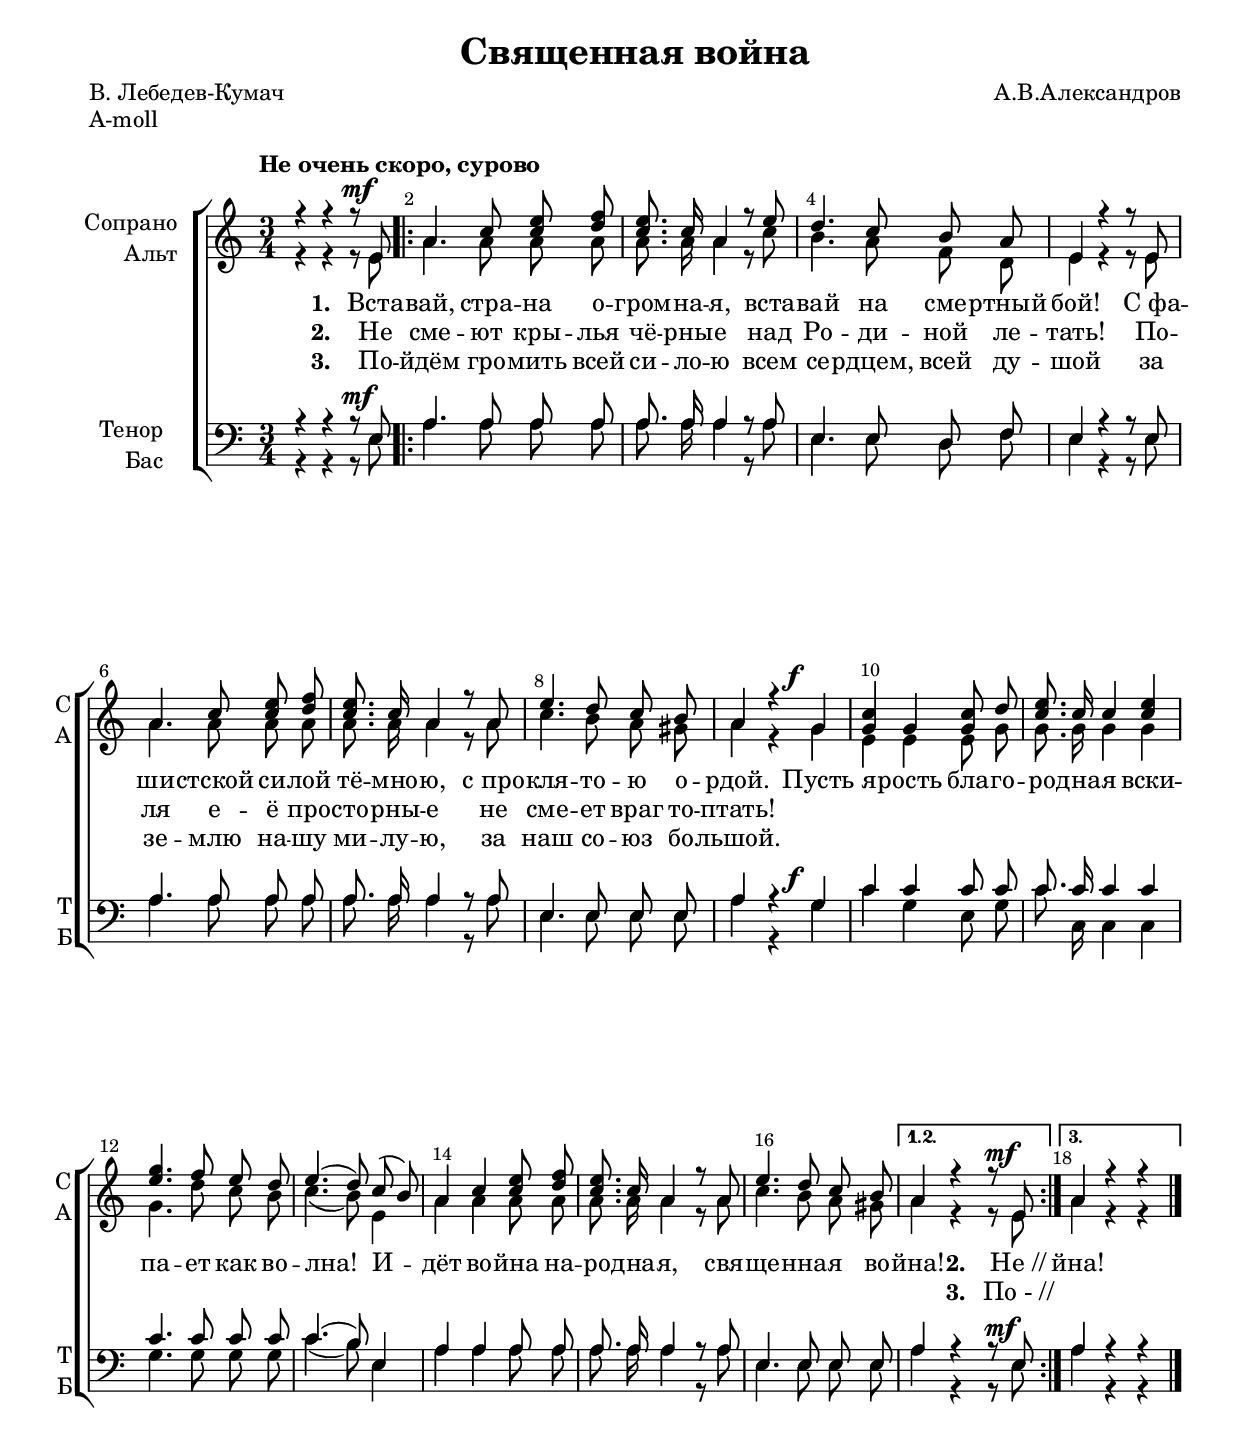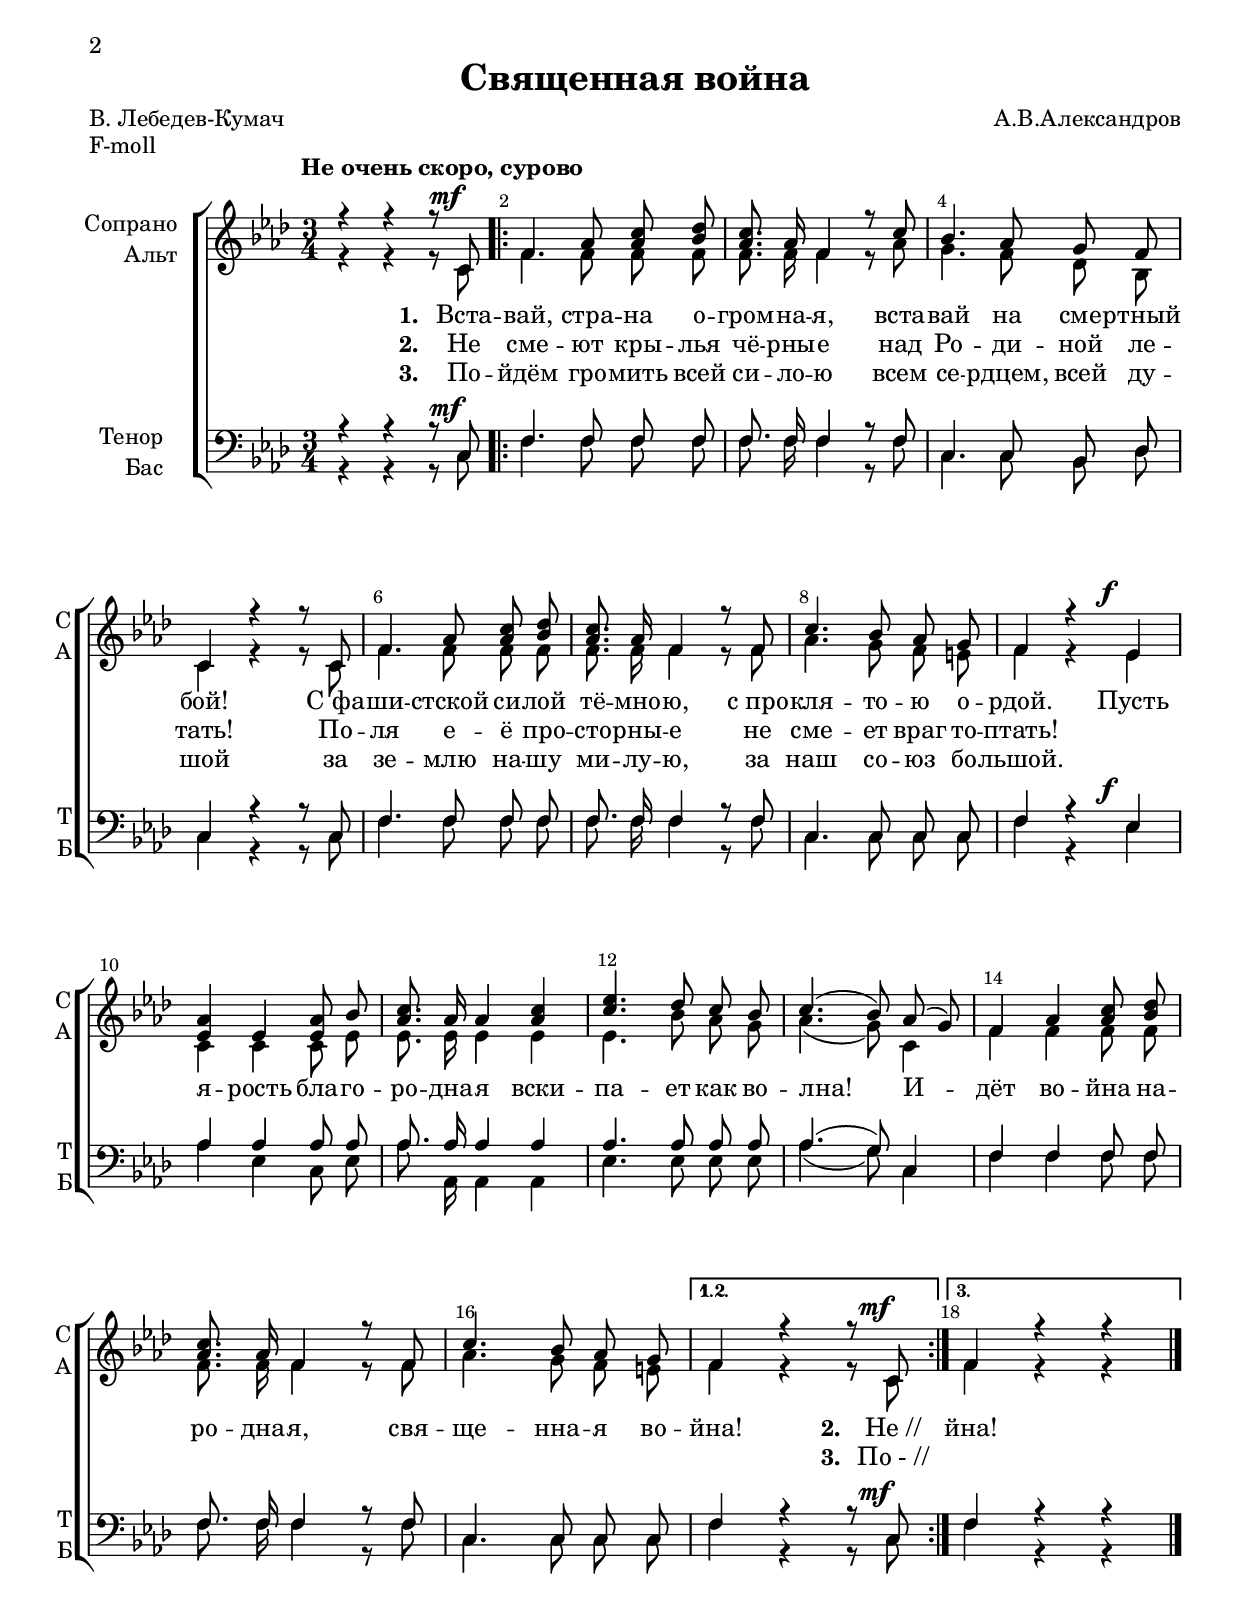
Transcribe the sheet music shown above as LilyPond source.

\version "2.18.2"

% закомментируйте строку ниже, чтобы получался pdf с навигацией
#(ly:set-option 'point-and-click #f)
#(ly:set-option 'midi-extension "mid")
#(set-default-paper-size "a4")
%#(set-global-staff-size 18)

\header {
  title = "Священная война"
  composer = "А.В.Александров"
  poet = "В. Лебедев-Кумач"
  % Удалить строку версии LilyPond 
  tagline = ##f
}


abr = { \break }
abr = {}

%pbr = { \pageBreak }
pbr = {}

breathes = { \once \override BreathingSign.text = \markup { \musicglyph #"scripts.tickmark" } \breathe }

bort = {  % Динамика: вместо f, p пишем по-русски гр., т. и т.д.
  \override DynamicText.stencil = #(lambda (grob)(
    grob-interpret-markup grob (                         
      let (( dyntxt (ly:grob-property grob 'text ) )  )
      ( set! dyntxt (cond
        (( equal? dyntxt "f" ) "гр." ) 
        (( equal? dyntxt "p" ) "т." )
      )) #{ \markup \normal-text \italic $dyntxt #} )
    )) }



melon = { \set melismaBusyProperties = #'() }
meloff = { \unset melismaBusyProperties }
solo = ^\markup\italic"Соло"
tutti =  ^\markup\italic"Все"

co = \cadenzaOn
cof = \cadenzaOff
cb = { \cadenzaOff \bar "||" }
cbr = { \bar "" }
cbar = { \cadenzaOff \bar "|" \cadenzaOn }
stemOff = { \hide Staff.Stem }
nat = { \once \hide Accidental }
%stemOn = { \unHideNotes Staff.Stem }

partiall = { \set Timing.measurePosition = #(ly:make-moment -1/4) }

global = {
  \key a \minor
  \time 3/4
  \numericTimeSignature
  \override Score.BarNumber.break-visibility = #end-of-line-invisible
  \override Score.BarNumber.X-offset = #1
  \override Score.BarNumber.self-alignment-X = #LEFT
  \override DynamicText.X-offset = #-2.5
  \set Score.barNumberVisibility = #(every-nth-bar-number-visible 2)
  \set Score.markFormatter = #format-mark-box-numbers
  \set Score.skipBars = ##t

}

sopvoice = \relative c' {
  \global
  \dynamicUp
  \autoBeamOff
  \tempo "Не очень скоро, сурово"
  r4 r r8 e\mf |
  \repeat volta 3 {
    a4. c8 <c e> <d f> |
    <c e>8. c16 a4 r8 e' |
    d4. c8 b a |
    e4 r r8 e | \abr
    
    a4. c8 <c e> <d f> |
    <c e>8. c16 a4 r8 a |
    e'4. d8 c b |
    a4 r g4\f |
    <g c> g <g c>8 d' |
    <c e>8. c16 c4 <c e> | \abr
    
    <e g>4. f8 e d |
    e4.( d8) c( b) |
    a4 c <c e>8 <d f> |
    <c e>8. c16 a4 r8 a |
    e'4. d8 c b | \abr
  }
  \alternative {
    { a4 r r8 e\mf }
    { a4 r r }
  }
  \bar "|."
}


altvoice = \relative c' {
  \global
  \dynamicUp
  \autoBeamOff
  r4 r r8 e |
  \repeat volta 3 {
    a4. a8 a a |
  a8. a16 a4 r8 c |
  b4. a8 f d |
  e4 r r8 e |
  
  a4. a8 a a |
  a8. a16 a4 r8 a |
  c4. b8 a gis |
  a4 r g |
  e e e8 g |
  g8. g16 g4 g |
  
  g4. d'8 c b |
  c4.( b8) e,4 |
  a4 a a8 a |
  a8. a16 a4 r8 a |
  c4. b8 a gis |
  }
   \alternative {
    { a4 r r8 e }
    { a4 r r }
    }
  
}


tenorvoice = \relative c {
  \global
  \dynamicUp
  \autoBeamOff
  r4 r r8 e\mf |
  
  \repeat volta 3 {
    a4. a8 a a |
    a8. a16 a4 r8 a |
    e4. e8 d f |
    e4 r r8 e |
    
    a4. a8 a a |
    a8. a16 a4 r8 a |
    e4. e8 e e |
    a4 r g\f |
    c c c8 c |
    c8. c16 c4 c |
    
    c4. c8 c c |
    c4.( b8) e,4 |
    a4 a a8 a |
    a8. a16 a4 r8 a |
    e4. e8 e e |
  }
  \alternative {
    { a4 r r8 e\mf }
    { a4 r r }
  }
  
}


bassvoice = \relative c {
  \global
  \dynamicUp
  \autoBeamOff
  r4 r r8 e |
  \repeat volta 3 {
    a4. a8 a a |
    a8. a16 a4 r8 a |
    e4. e8 d f |
    e4 r r8 e |
    
    a4. a8 a a |
    a8. a16 a4 r8 a |
    e4. e8 e e |
    a4 r g |
    c4 g e8 g |
    c8. c,16 c4 c |
    
    g'4. g8 g g |
    c4.( b8) e,4 |
    a4 a a8 a |
    a8. a16 a4 r8 a |
    e4. e8 e e |
  }
  \alternative {
    { a4 r r8 e }
    { a4 r r }
  }
}

lyricscore = \lyricmode {
  \set stanza = "1. " Вста --
    вай, стра -- на о -- гром -- на -- я, вста -- вай на сме -- ртный бой!
    С_фа -- ши -- стской си -- лой тё -- мно -- ю, с_про -- кля -- то -- ю о -- рдой.
    Пусть я -- рость бла -- го -- ро -- дна -- я вски -- па -- ет как во -- лна!
    И -- дёт во -- йна на -- ро -- дна -- я, свя -- ще -- нна -- я во -- 
     йна! \set stanza = "2. " Не_// 
     йна! 
  
}

lyricscoreii = \lyricmode {
  \set stanza = "2. " Не

    сме -- ют кры -- лья чё -- рны -- е
    над Ро -- ди -- ной ле -- тать!
    По -- ля е -- ё про -- сто -- рны -- е
    не сме -- ет враг то -- птать!
    
    \repeat unfold 28 \skip 1
    \set stanza = "3. "

    По_-_//
}

lyricscoreiii = \lyricmode {
   \set stanza = "3. "

    По -- йдём гро -- мить всей си -- ло -- ю
    всем се -- рдцем, всей ду -- шой
    за зе -- млю на -- шу ми -- лу -- ю,
    за наш со -- юз бо -- льшой.
}


\bookpart {
  \paper {
  top-margin = 15
  left-margin = 15
  right-margin = 10
  bottom-margin = 40
  indent = 20
%  ragged-bottom = ##t
  ragged-last-bottom = ##f
%  system-separator-markup = \slashSeparator

}
\score {
  \header { piece = "A-moll" }
  %  \transpose c bes {
    \new ChoirStaff <<
      \new Staff = "upstaff" \with {
        instrumentName = \markup { \right-column { "Сопрано" "Альт"  } }
        shortInstrumentName = \markup { \right-column { "С" "А"  } }
        midiInstrument = "voice oohs"
      } <<
        \new Voice = "soprano" { \voiceOne \sopvoice }
        \new Voice  = "alto" { \voiceTwo \altvoice }
      >> 
      
      \new Lyrics \lyricsto "soprano" { \lyricscore }
      \new Lyrics \lyricsto "soprano" { \lyricscoreii }
      \new Lyrics \lyricsto "soprano" { \lyricscoreiii }
  
      \new Staff = "downstaff" \with {
        instrumentName = \markup { \right-column { "Тенор" "Бас" } }
        shortInstrumentName = \markup { \right-column { "Т" "Б" } }
        midiInstrument = "voice oohs"
      } <<
        \new Voice = "tenor" { \voiceOne \clef bass \tenorvoice }
        \new Voice = "bass" { \voiceTwo \bassvoice }
      >>
    >>
    %  }  % transposeµ
  \layout { 
    \context {
      \Score
    }
    \context {
      \Staff
    }
  %Metronome_mark_engraver
  }
  \midi {
    \tempo 4=90
  }
}
}



\bookpart {
  \paper {
  top-margin = 15
  left-margin = 15
  right-margin = 10
  bottom-margin = 20
  indent = 20
%  ragged-bottom = ##t
  ragged-last-bottom = ##f
%  system-separator-markup = \slashSeparator

}
\score {
  \header { piece = "F-moll" }
    \transpose a f {
    \new ChoirStaff <<
      \new Staff = "upstaff" \with {
        instrumentName = \markup { \right-column { "Сопрано" "Альт"  } }
        shortInstrumentName = \markup { \right-column { "С" "А"  } }
        midiInstrument = "voice oohs"
      } <<
        \new Voice = "soprano" { \voiceOne \sopvoice }
        \new Voice  = "alto" { \voiceTwo \altvoice }
      >> 
      
      \new Lyrics \lyricsto "soprano" { \lyricscore }
      \new Lyrics \lyricsto "soprano" { \lyricscoreii }
      \new Lyrics \lyricsto "soprano" { \lyricscoreiii }
  
      \new Staff = "downstaff" \with {
        instrumentName = \markup { \right-column { "Тенор" "Бас" } }
        shortInstrumentName = \markup { \right-column { "Т" "Б" } }
        midiInstrument = "voice oohs"
      } <<
        \new Voice = "tenor" { \voiceOne \clef bass \tenorvoice }
        \new Voice = "bass" { \voiceTwo \bassvoice }
      >>
    >>
      }  % transposeµ
  \layout { 
    \context {
      \Score
    }
    \context {
      \Staff
    }
  %Metronome_mark_engraver
  }
  \midi {
    \tempo 4=90
  }
}
}

